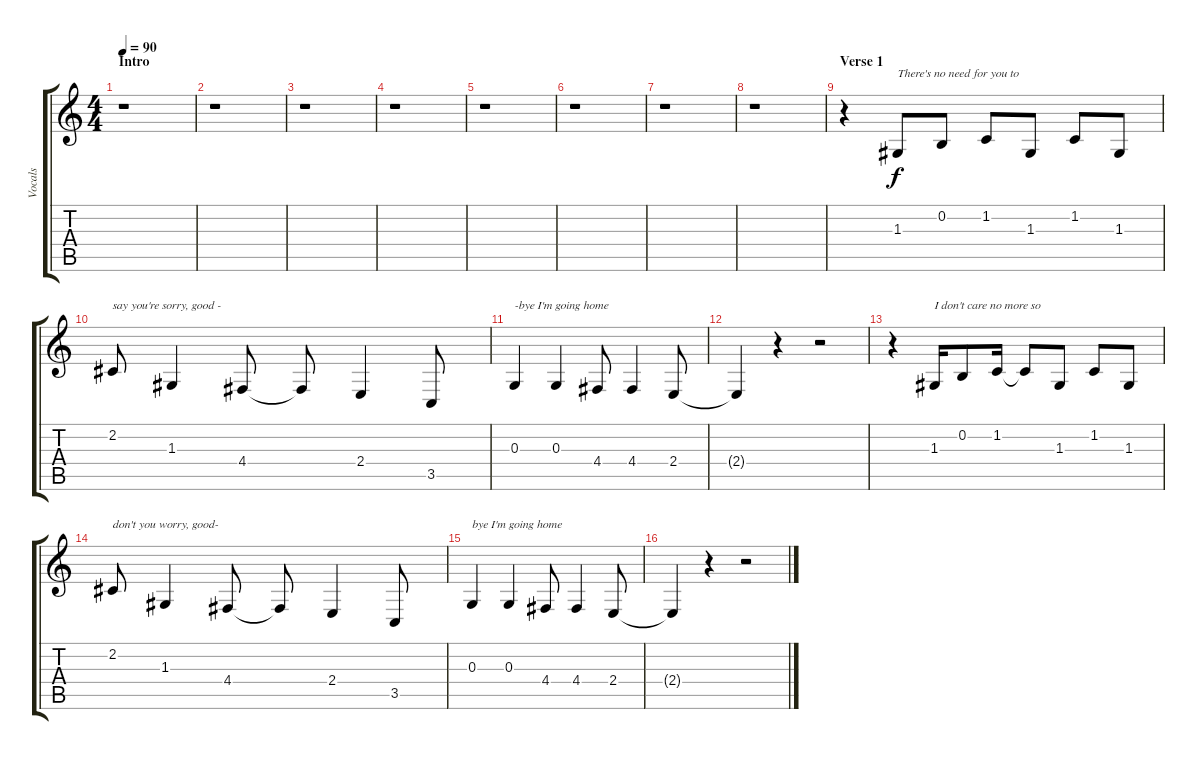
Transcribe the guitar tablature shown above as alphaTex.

\track ("Vocals" "Vocals") {instrument tenorsax}
\staff {score tabs}
\tuning (E4 B3 G3 D3 A2 E2) {hide}
\ts (4 4)
\section ("" "Intro")
\tempo 90
\clef g2
\ks c
r.1{dy f instrument tenorsax} |
r.1 |
r.1 |
r.1 |
r.1 |
r.1 |
r.1 |
r.1 |
\section ("" "Verse 1")
r.4 1.3.8{txt "There's no need for you to"} 0.2.8 1.2.8 1.3.8 1.2.8 1.3.8 |
2.2.8{txt "say you're sorry, good -"} 1.3.4 4.4.8 4.4{t}.8 2.4.4 3.5.8 |
0.3.4{txt "-bye I'm going home"} 0.3.4 4.4.8 4.4.4 2.4.8 |
2.4{t}.4 r.4 r.2 |
r.4 1.3.16{txt "I don't care no more so"} 0.2.8 1.2.16 1.2{t}.8 1.3.8 1.2.8 1.3.8 |
2.2.8{txt "don't you worry, good-"} 1.3.4 4.4.8 4.4{t}.8 2.4.4 3.5.8 |
0.3.4{txt "bye I'm going home"} 0.3.4 4.4.8 4.4.4 2.4.8 |
2.4{t}.4 r.4 r.2
